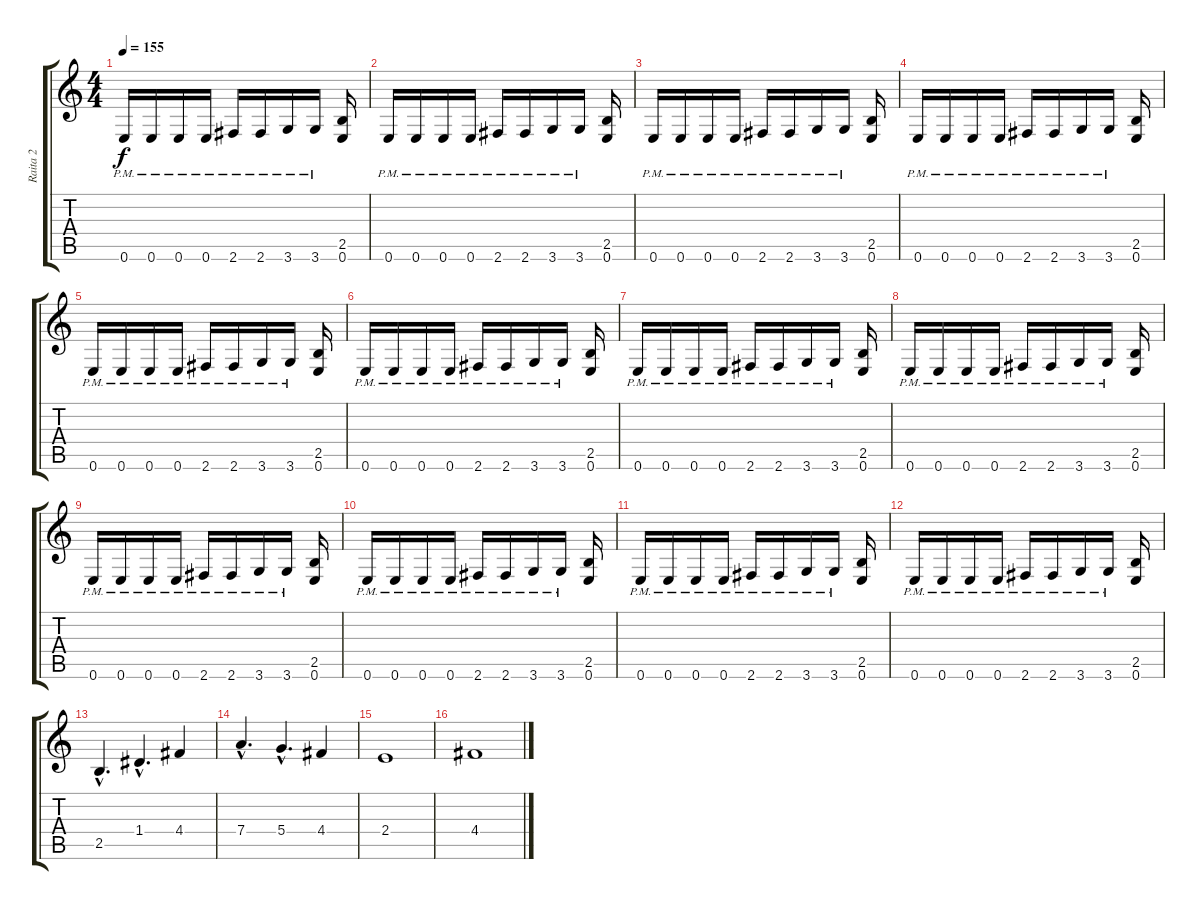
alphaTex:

\track ("Raita 2" "Raita 2") {instrument overdrivenguitar}
\staff {score tabs}
\tuning (E4 B3 G3 D3 A2 E2) {hide}
\ts (4 4)
\tempo 155
\clef g2
\ks c
0.6{pm}.16{dy f} 0.6{pm}.16 0.6{pm}.16 0.6{pm}.16 2.6{pm}.16 2.6{pm}.16 3.6{pm}.16 3.6{pm}.16 (2.5 0.6).16 |
0.6{pm}.16 0.6{pm}.16 0.6{pm}.16 0.6{pm}.16 2.6{pm}.16 2.6{pm}.16 3.6{pm}.16 3.6{pm}.16 (2.5 0.6).16 |
0.6{pm}.16 0.6{pm}.16 0.6{pm}.16 0.6{pm}.16 2.6{pm}.16 2.6{pm}.16 3.6{pm}.16 3.6{pm}.16 (2.5 0.6).16 |
0.6{pm}.16 0.6{pm}.16 0.6{pm}.16 0.6{pm}.16 2.6{pm}.16 2.6{pm}.16 3.6{pm}.16 3.6{pm}.16 (2.5 0.6).16 |
0.6{pm}.16 0.6{pm}.16 0.6{pm}.16 0.6{pm}.16 2.6{pm}.16 2.6{pm}.16 3.6{pm}.16 3.6{pm}.16 (2.5 0.6).16 |
0.6{pm}.16 0.6{pm}.16 0.6{pm}.16 0.6{pm}.16 2.6{pm}.16 2.6{pm}.16 3.6{pm}.16 3.6{pm}.16 (2.5 0.6).16 |
0.6{pm}.16 0.6{pm}.16 0.6{pm}.16 0.6{pm}.16 2.6{pm}.16 2.6{pm}.16 3.6{pm}.16 3.6{pm}.16 (2.5 0.6).16 |
0.6{pm}.16 0.6{pm}.16 0.6{pm}.16 0.6{pm}.16 2.6{pm}.16 2.6{pm}.16 3.6{pm}.16 3.6{pm}.16 (2.5 0.6).16 |
0.6{pm}.16 0.6{pm}.16 0.6{pm}.16 0.6{pm}.16 2.6{pm}.16 2.6{pm}.16 3.6{pm}.16 3.6{pm}.16 (2.5 0.6).16 |
0.6{pm}.16 0.6{pm}.16 0.6{pm}.16 0.6{pm}.16 2.6{pm}.16 2.6{pm}.16 3.6{pm}.16 3.6{pm}.16 (2.5 0.6).16 |
0.6{pm}.16 0.6{pm}.16 0.6{pm}.16 0.6{pm}.16 2.6{pm}.16 2.6{pm}.16 3.6{pm}.16 3.6{pm}.16 (2.5 0.6).16 |
0.6{pm}.16 0.6{pm}.16 0.6{pm}.16 0.6{pm}.16 2.6{pm}.16 2.6{pm}.16 3.6{pm}.16 3.6{pm}.16 (2.5 0.6).16 |
2.5{hac}.4{d volume 14 instrument overdrivenguitar} 1.4{hac}.4{d} 4.4.4 |
7.4{hac}.4{d} 5.4{hac}.4{d} 4.4.4 |
2.4.1 |
4.4.1
